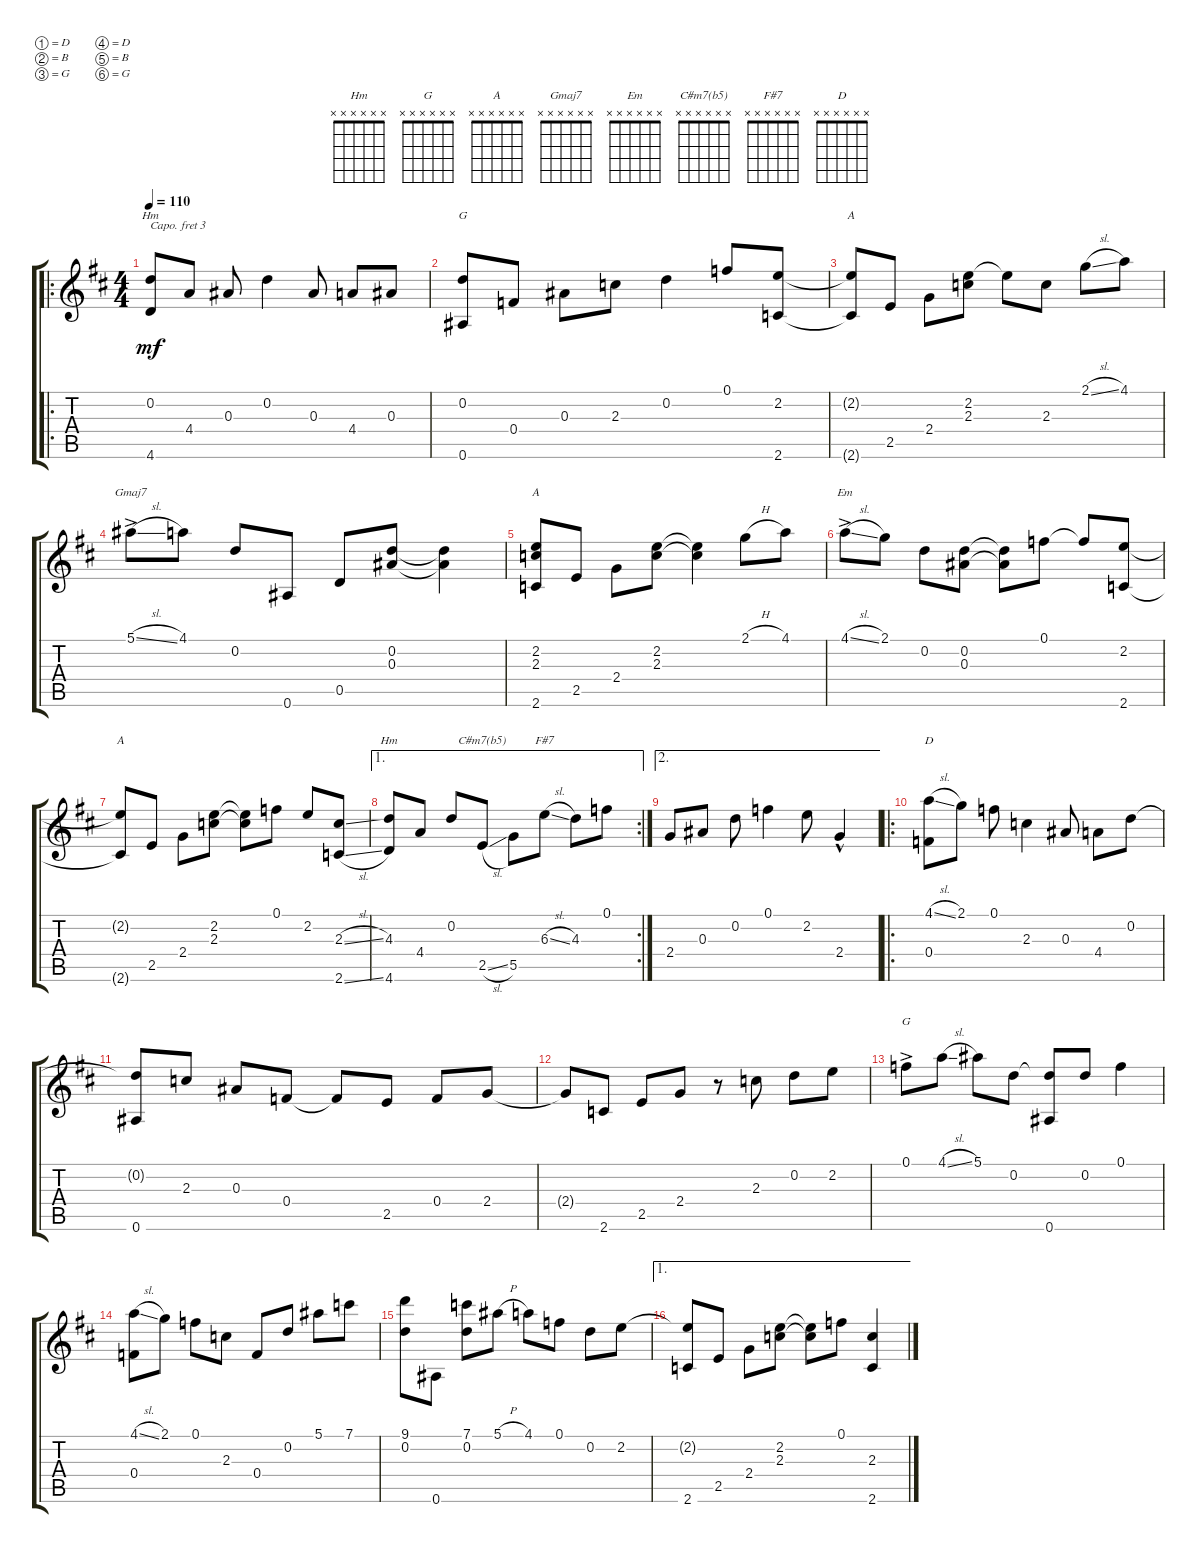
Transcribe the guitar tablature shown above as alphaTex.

\defaultSystemsLayout 4
\bracketExtendMode groupsimilarinstruments
\singleTrackTrackNamePolicy hidden
\multiTrackTrackNamePolicy hidden
\otherSystemsTrackNameOrientation horizontal
\track ("Steel Guitar" "S-Gt") {instrument acousticguitarsteel}
\staff {score tabs}
\capo 3
\tuning (D4 B3 G3 D3 B2 G2)
\chord ("Hm" x x x x x x)
\chord ("G" x x x x x x)
\chord ("A" x x x x x x)
\chord ("Gmaj7" x x x x x x)
\chord ("Em" x x x x x x)
\chord ("C#m7(b5)" x x x x x x)
\chord ("F#7" x x x x x x)
\chord ("D" x x x x x x)
\ro
\ts (4 4)
\tempo 110
\clef g2
\ks d
(4.6 0.2).8{ch "Hm" dy mf instrument acousticguitarsteel} 4.4.8 0.3.8 0.2.4 0.3.8 4.4.8 0.3.8 |
(0.6 0.2).8{ch "G"} 0.4.8 0.3.8 2.3.8 0.2.4 0.1.8 (2.2 2.6).8 |
(2.2{t} 2.6{t}).8{ch "A"} 2.5.8 2.4.8 (2.2 2.3).8 2.2{t}.8 2.3.8 2.1{sl}.8 4.1.8 |
5.1{sl ac}.8{ch "Gmaj7"} 4.1.8 0.2.8 0.6.8 0.5.8 (0.2 0.3).8 (0.2{t} 0.3{t}).4 |
(2.2 2.3 2.6).8{ch "A"} 2.5.8 2.4.8 (2.2 2.3).8 (2.2{t} 2.3{t}).4 2.1{h}.8 4.1.8 |
4.1{sl ac}.8{ch "Em"} 2.1.8 0.2.8 (0.2 0.3).8 (0.2{t} 0.3{t}).8 0.1.8 0.1{t}.8 (2.2 2.6).8 |
(2.2{t} 2.6{t}).8{ch "A"} 2.5.8 2.4.8 (2.2 2.3).8 (2.2{t} 2.3{t}).8 0.1.8 2.2.8 (2.3{sl} 2.6{sl}).8 |
\ae 1
\rc 2
(4.3 4.6).8{ch "Hm"} 4.4.8 0.2.8 2.5{sl}.8{ch "C#m7(b5)"} 5.5.8 6.3{sl}.8{ch "F#7"} 4.3.8 0.1.8 |
\ae 2
2.4.8 0.3.8 0.2.8 0.1.4 2.2.8 2.4{hac}.4 |
\ro
(0.4 4.1{sl}).8{ch "D"} 2.1.8 0.1.8 2.3.4 0.3.8 4.4.8 0.2.8 |
(0.6 0.2{t}).8 2.3.8 0.3.8 0.4.8 0.4{t}.8 2.5.8 0.4.8 2.4.8 |
2.4{t}.8 2.6.8 2.5.8 2.4.8 r.8 2.3.8 0.2.8 2.2.8 |
0.1{ac}.8{ch "G"} 4.1{sl}.8 5.1.8 0.2.8 (0.2{t} 0.6).8 0.2.8 0.1.4 |
(0.4 4.1{sl}).8 2.1.8 0.1.8 2.3.8 0.4.8 0.2.8 5.1.8 7.1.8 |
(0.2 9.1).8 0.6.8 (7.1 0.2).8 5.1{h}.8 4.1.8 0.1.8 0.2.8 2.2.8 |
\ae 1
(2.2{t} 2.6).8 2.5.8 2.4.8 (2.2 2.3).8 (2.2{t} 2.3{t}).8 0.1.8 (2.3 2.6).4
